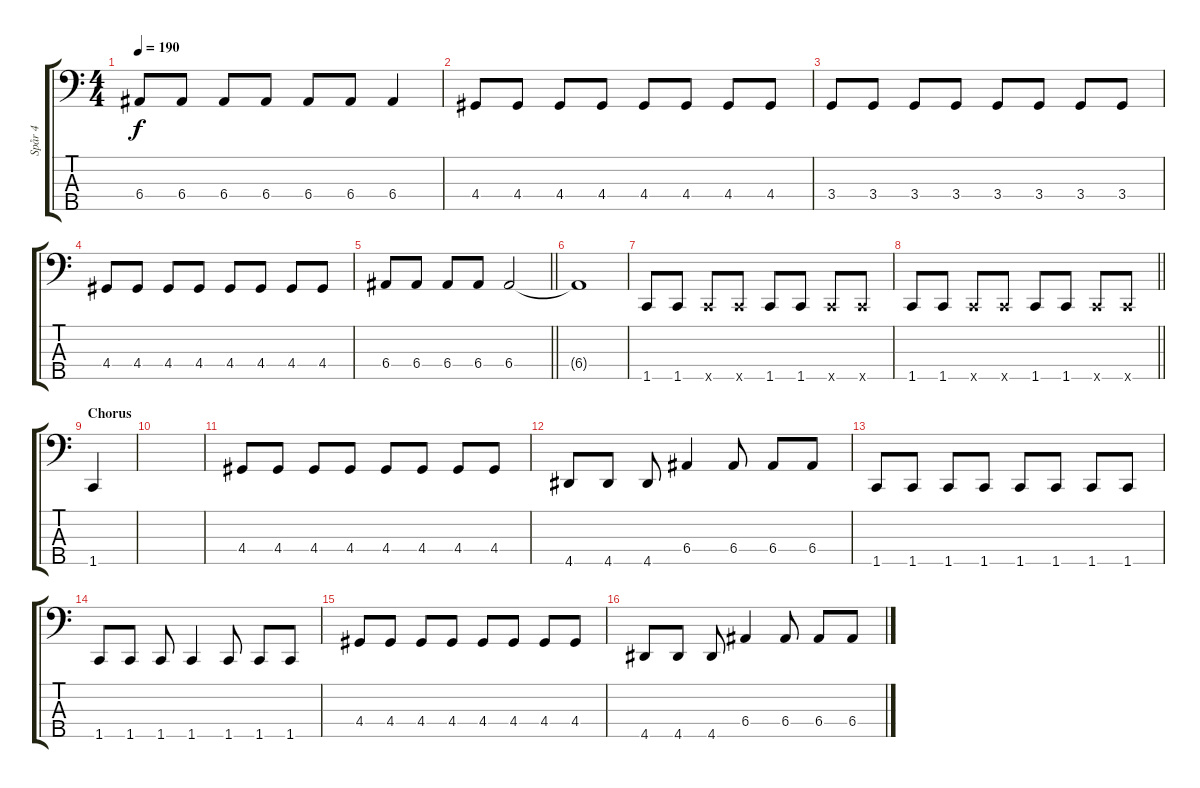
\track ("Spår 4" "Spår 4") {instrument electricbassfinger}
\staff {score tabs}
\tuning (G2 D2 A1 E1 B0) {hide}
\ts (4 4)
\tempo 190
\clef f4
\ks c
6.4{t}.8{dy f} 6.4.8 6.4.8 6.4.8 6.4.8 6.4.8 6.4.4 |
4.4.8 4.4.8 4.4.8 4.4.8 4.4.8 4.4.8 4.4.8 4.4.8 |
3.4.8 3.4.8 3.4.8 3.4.8 3.4.8 3.4.8 3.4.8 3.4.8 |
4.4.8 4.4.8 4.4.8 4.4.8 4.4.8 4.4.8 4.4.8 4.4.8 |
\barLineRight lightlight
6.4.8 6.4.8 6.4.8 6.4.8 6.4.2 |
6.4{t}.1 |
1.5.8 1.5.8 1.5{x}.8 1.5{x}.8 1.5.8 1.5.8 1.5{x}.8 1.5{x}.8 |
\barLineRight lightlight
1.5.8 1.5.8 1.5{x}.8 1.5{x}.8 1.5.8 1.5.8 1.5{x}.8 1.5{x}.8 |
\section ("" "Chorus")
1.5.4 |
|
4.4.8 4.4.8 4.4.8 4.4.8 4.4.8 4.4.8 4.4.8 4.4.8 |
4.5.8 4.5.8 4.5.8 6.4.4 6.4.8 6.4.8 6.4.8 |
1.5.8 1.5.8 1.5.8 1.5.8 1.5.8 1.5.8 1.5.8 1.5.8 |
1.5.8 1.5.8 1.5.8 1.5.4 1.5.8 1.5.8 1.5.8 |
4.4.8 4.4.8 4.4.8 4.4.8 4.4.8 4.4.8 4.4.8 4.4.8 |
4.5.8 4.5.8 4.5.8 6.4.4 6.4.8 6.4.8 6.4.8
